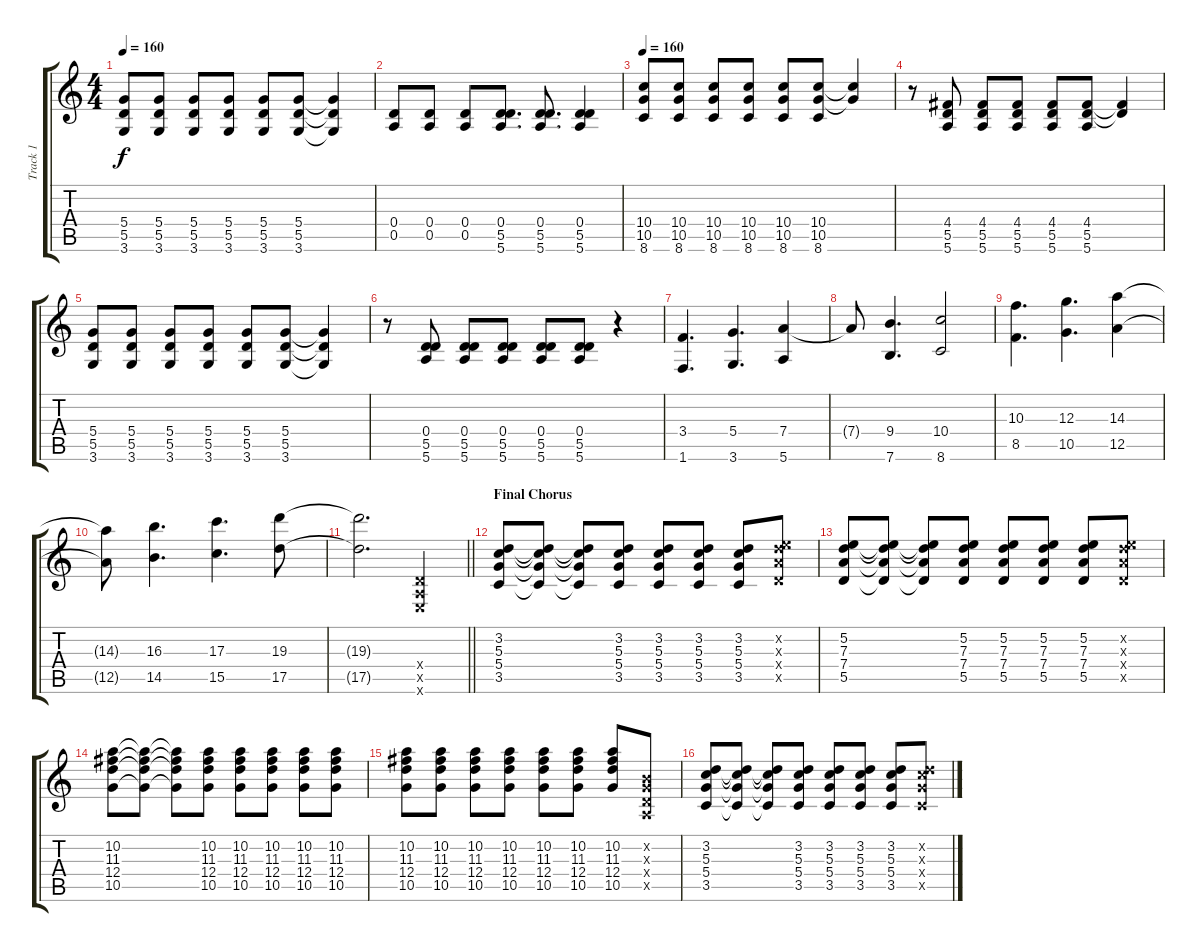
\track ("Track 1" "Track 1") {instrument distortionguitar}
\staff {score tabs}
\tuning (E4 B3 G3 D3 A2 E2) {hide}
\ts (4 4)
\tempo 160
\clef g2
\ks c
(5.4 5.5 3.6).8{dy f} (5.4 5.5 3.6).8 (5.4 5.5 3.6).8 (5.4 5.5 3.6).8 (5.4 5.5 3.6).8 (5.4 5.5 3.6).8 (5.4{t} 5.5{t} 3.6{t}).4 |
(0.4 0.5).8 (0.4 0.5).8 (0.4 0.5).8 (0.4 5.5 5.6).8{d} (0.4 5.5 5.6).8{d} (0.4 5.5 5.6).4 |
\tempo 160
(10.4 10.5 8.6).8 (10.4 10.5 8.6).8 (10.4 10.5 8.6).8 (10.4 10.5 8.6).8 (10.4 10.5 8.6).8 (10.4 10.5 8.6).8 (10.4{t} 10.5{t}).4 |
r.8 (4.4 5.5 5.6).8 (4.4 5.5 5.6).8 (4.4 5.5 5.6).8 (4.4 5.5 5.6).8 (4.4 5.5 5.6).8 (4.4{t} 5.5{t}).4 |
(5.4 5.5 3.6).8 (5.4 5.5 3.6).8 (5.4 5.5 3.6).8 (5.4 5.5 3.6).8 (5.4 5.5 3.6).8 (5.4 5.5 3.6).8 (5.4{t} 5.5{t} 3.6{t}).4 |
r.8 (0.4 5.5 5.6).8 (0.4 5.5 5.6).8 (0.4 5.5 5.6).8 (0.4 5.5 5.6).8 (0.4 5.5 5.6).8 r.4 |
(3.4 1.6).4{d} (5.4 3.6).4{d} (7.4 5.6).4 |
7.4{t}.8 (9.4 7.6).4{d} (10.4 8.6).2 |
(10.3 8.5).4{d} (12.3 10.5).4{d} (14.3 12.5).4 |
(14.3{t} 12.5{t}).8 (16.3 14.5).4{d} (17.3 15.5).4{d} (19.3 17.5).8 |
\barLineRight lightlight
(19.3{t} 17.5{t}).2{d} (0.4{x} 0.5{x} 0.6{x}).4 |
\section ("" "Final Chorus")
(3.2 5.3 5.4 3.5).8 (3.2{t} 5.3{t} 5.4{t} 3.5{t}).8 (3.2{t} 5.3{t} 5.4{t} 3.5{t}).8 (3.2 5.3 5.4 3.5).8 (3.2 5.3 5.4 3.5).8 (3.2 5.3 5.4 3.5).8 (3.2 5.3 5.4 3.5).8 (5.2{x} 7.3{x} 7.4{x} 5.5{x}).8 |
(5.2 7.3 7.4 5.5).8 (5.2{t} 7.3{t} 7.4{t} 5.5{t}).8 (5.2{t} 7.3{t} 7.4{t} 5.5{t}).8 (5.2 7.3 7.4 5.5).8 (5.2 7.3 7.4 5.5).8 (5.2 7.3 7.4 5.5).8 (5.2 7.3 7.4 5.5).8 (5.2{x} 7.3{x} 7.4{x} 5.5{x}).8 |
(10.2 11.3 12.4 10.5).8 (10.2{t} 11.3{t} 12.4{t} 10.5{t}).8 (10.2{t} 11.3{t} 12.4{t} 10.5{t}).8 (10.2 11.3 12.4 10.5).8 (10.2 11.3 12.4 10.5).8 (10.2 11.3 12.4 10.5).8 (10.2 11.3 12.4 10.5).8 (10.2 11.3 12.4 10.5).8 |
(10.2 11.3 12.4 10.5).8 (10.2 11.3 12.4 10.5).8 (10.2 11.3 12.4 10.5).8 (10.2 11.3 12.4 10.5).8 (10.2 11.3 12.4 10.5).8 (10.2 11.3 12.4 10.5).8 (10.2 11.3 12.4 10.5).8 (0.2{x} 0.3{x} 0.4{x} 0.5{x}).8 |
(3.2 5.3 5.4 3.5).8 (3.2{t} 5.3{t} 5.4{t} 3.5{t}).8 (3.2{t} 5.3{t} 5.4{t} 3.5{t}).8 (3.2 5.3 5.4 3.5).8 (3.2 5.3 5.4 3.5).8 (3.2 5.3 5.4 3.5).8 (3.2 5.3 5.4 3.5).8 (3.2{x} 5.3{x} 5.4{x} 3.5{x}).8
